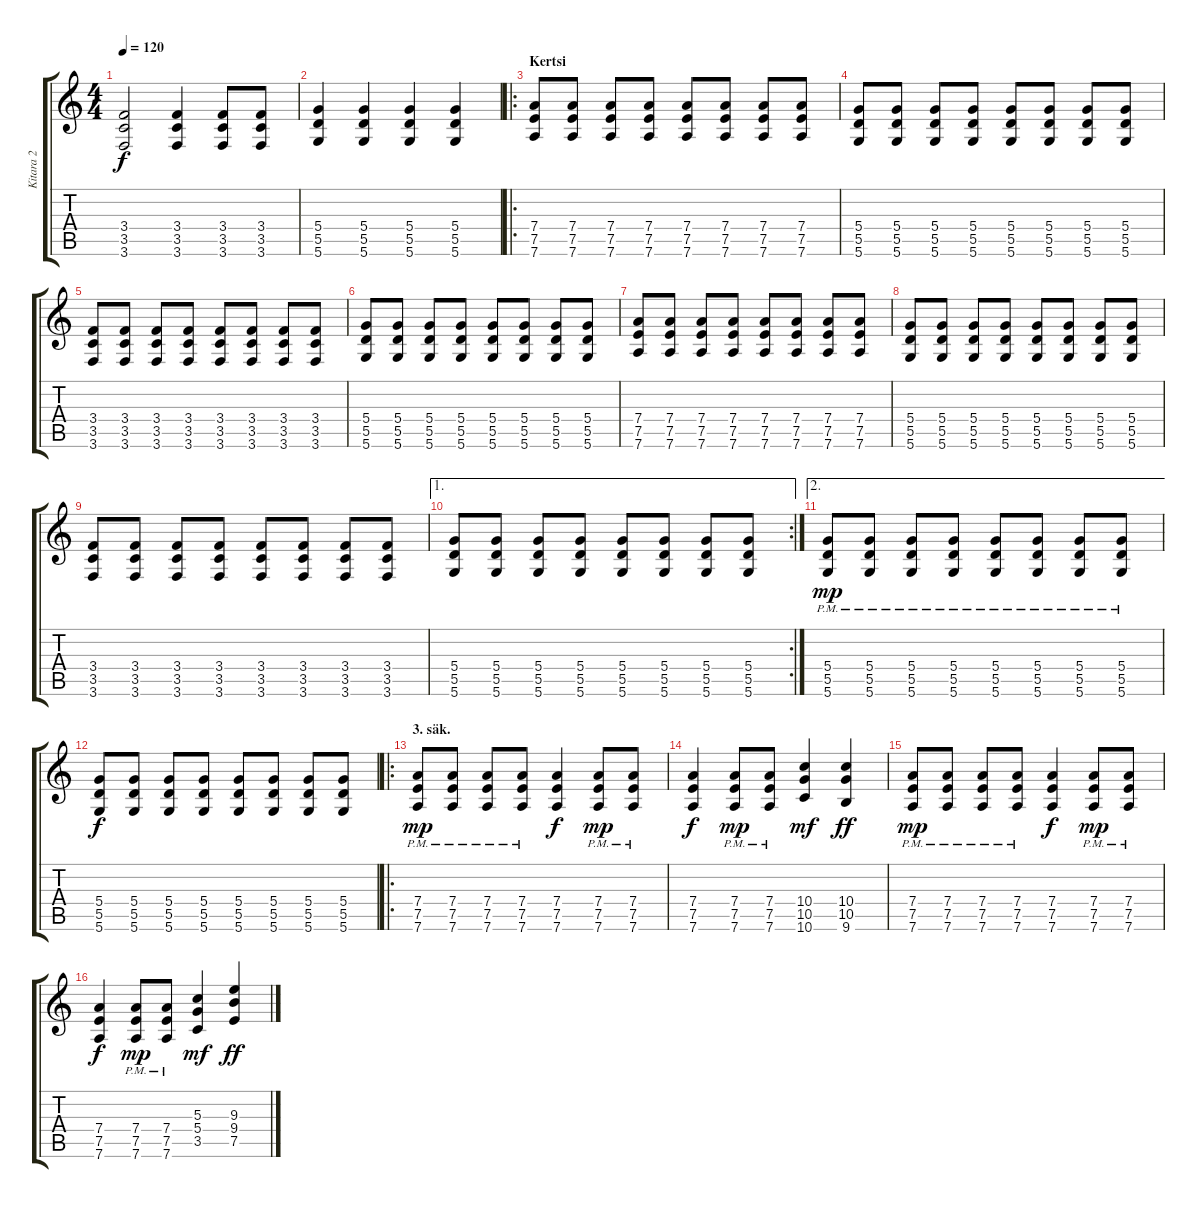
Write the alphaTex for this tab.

\track ("Kitara 2" "Kitara 2") {instrument distortionguitar}
\staff {score tabs}
\tuning (E4 B3 G3 D3 A2 D2) {hide}
\ts (4 4)
\tempo 120
\clef g2
\ks c
(3.4 3.5 3.6).2{dy f} (3.4 3.5 3.6).4 (3.4 3.5 3.6).8 (3.4 3.5 3.6).8 |
(5.4 5.5 5.6).4 (5.4 5.5 5.6).4 (5.4 5.5 5.6).4 (5.4 5.5 5.6).4 |
\ro
\section ("" "Kertsi")
(7.4 7.5 7.6).8 (7.4 7.5 7.6).8 (7.4 7.5 7.6).8 (7.4 7.5 7.6).8 (7.4 7.5 7.6).8 (7.4 7.5 7.6).8 (7.4 7.5 7.6).8 (7.4 7.5 7.6).8 |
(5.4 5.5 5.6).8 (5.4 5.5 5.6).8 (5.4 5.5 5.6).8 (5.4 5.5 5.6).8 (5.4 5.5 5.6).8 (5.4 5.5 5.6).8 (5.4 5.5 5.6).8 (5.4 5.5 5.6).8 |
(3.4 3.5 3.6).8 (3.4 3.5 3.6).8 (3.4 3.5 3.6).8 (3.4 3.5 3.6).8 (3.4 3.5 3.6).8 (3.4 3.5 3.6).8 (3.4 3.5 3.6).8 (3.4 3.5 3.6).8 |
(5.4 5.5 5.6).8 (5.4 5.5 5.6).8 (5.4 5.5 5.6).8 (5.4 5.5 5.6).8 (5.4 5.5 5.6).8 (5.4 5.5 5.6).8 (5.4 5.5 5.6).8 (5.4 5.5 5.6).8 |
(7.4 7.5 7.6).8 (7.4 7.5 7.6).8 (7.4 7.5 7.6).8 (7.4 7.5 7.6).8 (7.4 7.5 7.6).8 (7.4 7.5 7.6).8 (7.4 7.5 7.6).8 (7.4 7.5 7.6).8 |
(5.4 5.5 5.6).8 (5.4 5.5 5.6).8 (5.4 5.5 5.6).8 (5.4 5.5 5.6).8 (5.4 5.5 5.6).8 (5.4 5.5 5.6).8 (5.4 5.5 5.6).8 (5.4 5.5 5.6).8 |
(3.4 3.5 3.6).8 (3.4 3.5 3.6).8 (3.4 3.5 3.6).8 (3.4 3.5 3.6).8 (3.4 3.5 3.6).8 (3.4 3.5 3.6).8 (3.4 3.5 3.6).8 (3.4 3.5 3.6).8 |
\ae 1
\rc 2
(5.4 5.5 5.6).8 (5.4 5.5 5.6).8 (5.4 5.5 5.6).8 (5.4 5.5 5.6).8 (5.4 5.5 5.6).8 (5.4 5.5 5.6).8 (5.4 5.5 5.6).8 (5.4 5.5 5.6).8 |
\ae 2
(5.4{pm} 5.5{pm} 5.6{pm}).8{dy mp} (5.4{pm} 5.5{pm} 5.6{pm}).8 (5.4{pm} 5.5{pm} 5.6{pm}).8 (5.4{pm} 5.5{pm} 5.6{pm}).8 (5.4{pm} 5.5{pm} 5.6{pm}).8 (5.4{pm} 5.5{pm} 5.6{pm}).8 (5.4{pm} 5.5{pm} 5.6{pm}).8 (5.4{pm} 5.5{pm} 5.6{pm}).8 |
(5.4 5.5 5.6).8{dy f} (5.4 5.5 5.6).8 (5.4 5.5 5.6).8 (5.4 5.5 5.6).8 (5.4 5.5 5.6).8 (5.4 5.5 5.6).8 (5.4 5.5 5.6).8 (5.4 5.5 5.6).8 |
\ro
\section ("" "3. säk.")
(7.4{pm} 7.5{pm} 7.6{pm}).8{dy mp} (7.4{pm} 7.5{pm} 7.6{pm}).8 (7.4{pm} 7.5{pm} 7.6{pm}).8 (7.4{pm} 7.5{pm} 7.6{pm}).8 (7.4 7.5 7.6).4{dy f} (7.4{pm} 7.5{pm} 7.6{pm}).8{dy mp} (7.4{pm} 7.5{pm} 7.6{pm}).8 |
(7.4 7.5 7.6).4{dy f} (7.4{pm} 7.5{pm} 7.6{pm}).8{dy mp} (7.4{pm} 7.5{pm} 7.6{pm}).8 (10.4 10.5 10.6).4{dy mf} (10.4 10.5 9.6).4{dy ff} |
(7.4{pm} 7.5{pm} 7.6{pm}).8{dy mp} (7.4{pm} 7.5{pm} 7.6{pm}).8 (7.4{pm} 7.5{pm} 7.6{pm}).8 (7.4{pm} 7.5{pm} 7.6{pm}).8 (7.4 7.5 7.6).4{dy f} (7.4{pm} 7.5{pm} 7.6{pm}).8{dy mp} (7.4{pm} 7.5{pm} 7.6{pm}).8 |
(7.4 7.5 7.6).4{dy f} (7.4{pm} 7.5{pm} 7.6{pm}).8{dy mp} (7.4{pm} 7.5{pm} 7.6{pm}).8 (5.3 5.4 3.5).4{dy mf} (9.3 9.4 7.5).4{dy ff}
